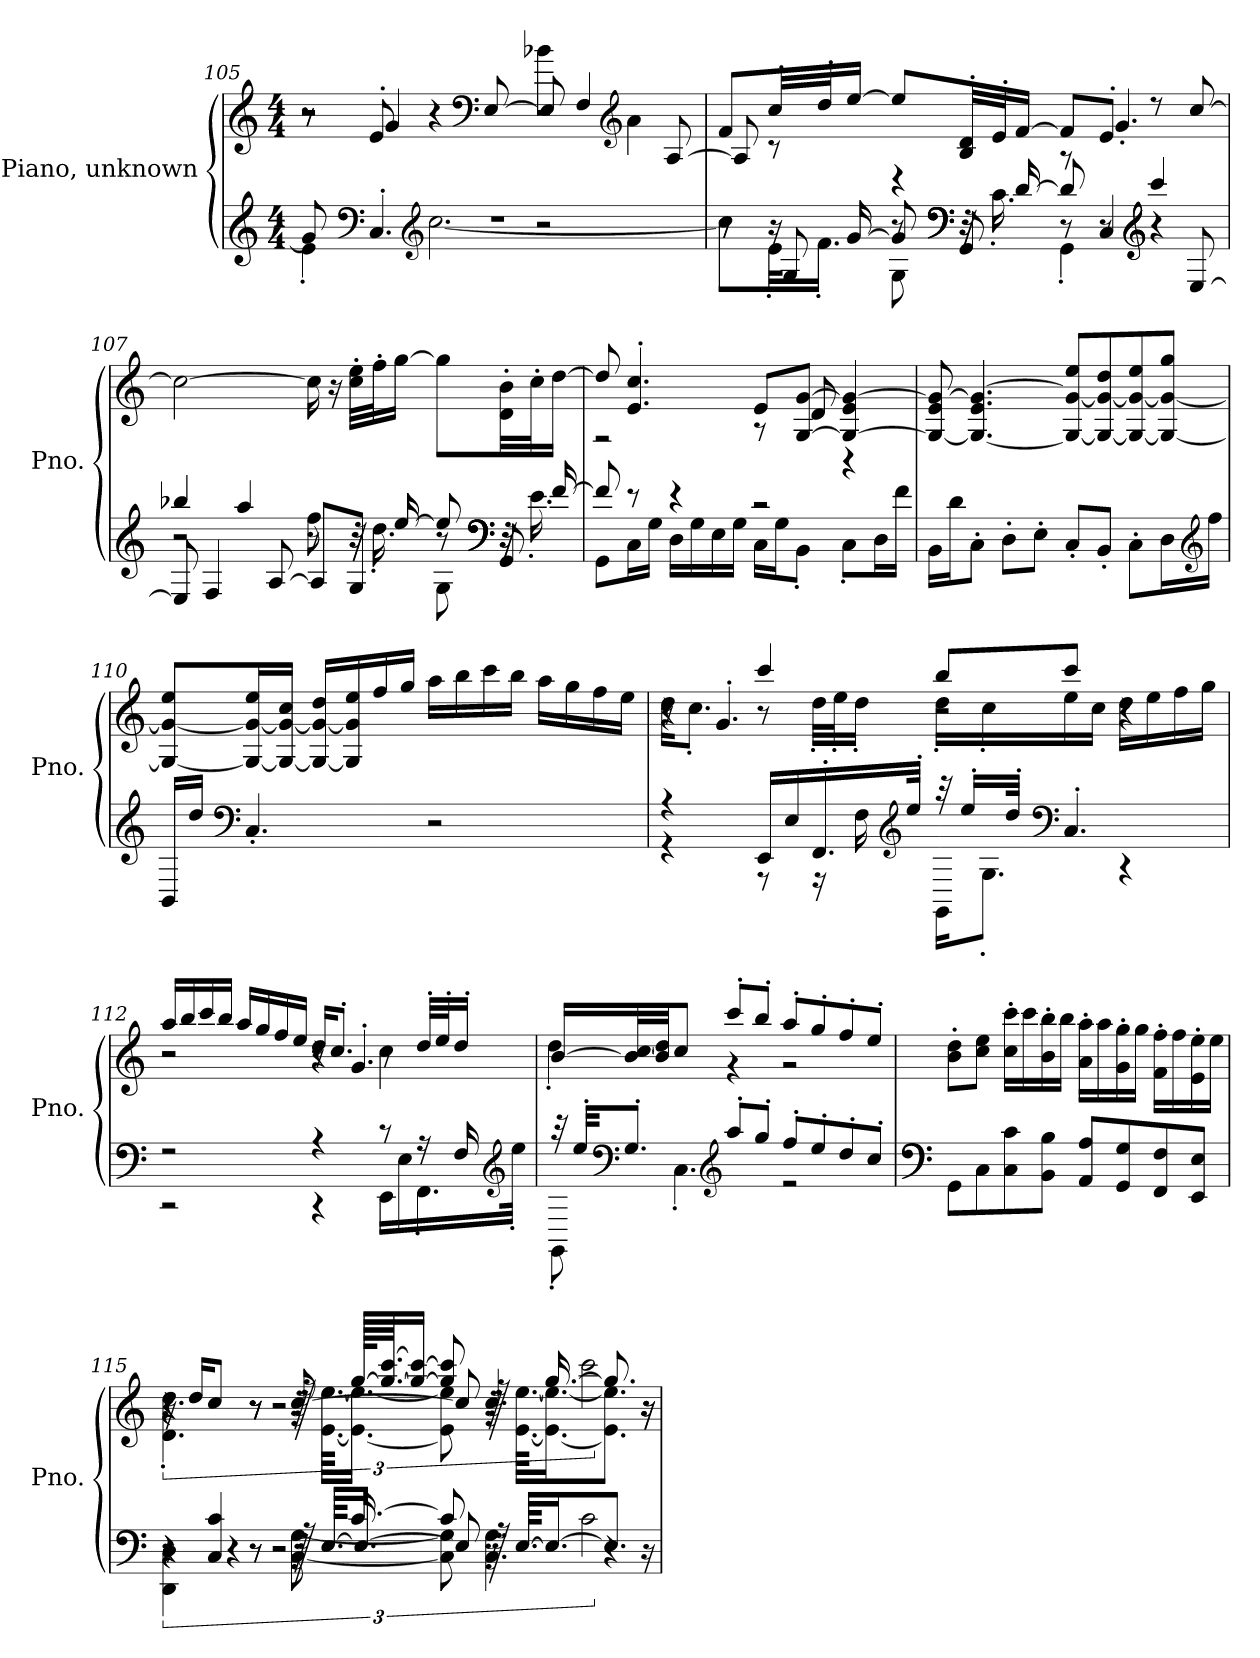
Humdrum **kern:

**kern	**kern
*part1	*part1
*staff2	*staff1
*I"Piano, unknown	*
*I'Pno.	*
!!LO:LB:g=z
*clefG2	*clefG2
*k[]	*k[]
*M4/4	*M4/4
=105	=105
*^	*^
*	*^	*	*^
1r	4e'\	8g/]	8r	2r	8r
*clefF4	*	*	*	*	*
.	.	4.C'/	8e'/	.	4g/
*clefG2	*	*	*	*	*
.	[2.cc\	.	4r	.	.
*	*	*	*clefF4	*	*
.	.	.	.	.	[8E/
.	.	2r	2r	4b-X\	8E/]
.	.	.	.	.	4F/
*	*	*	*clefG2	*	*
.	.	.	.	4a\	.
.	.	.	.	.	[8A/
*	*	*	*	*v	*v
=106	=106	=106	=106	=106
8r	8cc\L]	8r	8f/L	8A/]
16r	32e'\KL	8G/	32cc'/LL	8r
.	16.f'\JJ	.	32dd'/J	.
[16g/	.	.	[16ee/JJ	.
8g/]	8G\	8r	8ee/L]	4r
*clefF4	*	*	*	*
16r	32r	8GG/	32B/' 32d/'LL	.
.	16.c'\	.	32e'/J	.
[16d/	.	.	[16f/JJ	.
8d/]	4GG'\	8r	8f/L]	8r
8r	.	4C/	8e'/J	4.g'/
*clefG2	*	*	*	*
4ccc/	4r	.	8r	.
.	.	[8E/	[8cc/	.
*	*	*	*v	*v
!!LO:LB:g=z
=107	=107	=107	=107
4bb-X/	2r	8E/]	2cc\_
.	.	4F/	.
4aa/	.	.	.
.	.	[8A/	.
8r	8ff\	8A/L]	16cc\]
.	.	.	16r
16r	32r	8G/J	32cc\' 32ee\'LLL
.	16.dd'\	.	32ff'\J
[16ee/	.	.	[16gg\JJ
8ee/]	8G\	8r	8gg\L]
*clefF4	*	*	*
16r	32r	8GG/	32d\' 32b\'LL
.	16.e'\	.	32cc'\J
[16f/	.	.	[16dd\JJ
*	*v	*v	*
=108	=108	=108
*	*	*^
8f/]	8GG\L	8dd/]	2r
8r	16C\L	4.e/' 4.cc/'	.
.	16G\JJ	.	.
4r	16D\LL	.	.
.	16G\	.	.
.	16E\	.	.
.	16G\JJ	.	.
2r	16C\LL	8e/L	8r
.	16G\J	.	.
.	8BB'\J	[8G/ [8g/J	8d/
.	8C'\L	4G/_ 4e/ 4g/_	4r
.	16D\L	.	.
.	16f\JJ	.	.
*v	*v	*	*
*	*v	*v
!!LO:LB:g=z
=109	=109
16BB\LL	8G/_ 8e/ 8g/_
16d\J	.
8C'\J	4.G/_ 4.e/ 4.g/_
8D'\L	.
8E'\J	.
8C'/L	8G/_ 8g/_ 8ee/L
8BB'/J	8G/_ 8g/_ 8dd/
8C'\L	8G/_ 8g/_ 8ee/
16D\L	8G/_ 8g/_ 8gg/J
*clefG2	*
16ff\JJ	.
=110	=110
16BB/LL	8G/_ 8g/_ 8ee/L
16dd/JJ	.
*clefF4	*
4.C'/	16G/_ 16g/_ 16ee/L
.	16G/_ 16g/_ 16cc/JJ
.	16G/_ 16g/_ 16dd/LL
.	16G/] 16g/] 16ee/
.	16ff/
.	16gg/JJ
2r	16aa\LL
.	16bb\
.	16ccc\
.	16bb\JJ
.	16aa\LL
.	16gg\
.	16ff\
.	16ee\JJ
!!LO:LB:g=z
=111	=111
*^	*^
*	*	*	*^
4r	4r	4r	16dd\KL	8r
.	.	.	8.cc'\J	.
.	.	.	.	4.g'/
16EE/LL	8r	4ccc/	8r	.
16E/	.	.	.	.
16.FF'/	16r	.	32dd'\LLL	.
.	.	.	32ee'\J	.
.	16F\	.	16dd'\JJ	.
*clefG2	*	*	*	*
32ee'/JJk	.	.	.	.
32r	16GG\KL	8bb/L	16dd'\LL	2r
16ee'/LL	.	.	.	.
.	8.G'\J	.	16cc'\	.
32dd'/JJk	.	.	.	.
*clefF4	*	*	*	*
4.C'/	.	8ccc/J	16ee\	.
.	.	.	16cc\JJ	.
.	4r	4r	16dd\LL	.
.	.	.	16ee\	.
.	.	.	16ff\	.
.	.	.	16gg\JJ	.
=112	=112	=112	=112	=112
2r	2r	16aa/LL	2r	2r
.	.	16bb/	.	.
.	.	16ccc/	.	.
.	.	16bb/JJ	.	.
.	.	16aa/LL	.	.
.	.	16gg/	.	.
.	.	16ff/	.	.
.	.	16ee/JJ	.	.
4r	4r	16dd/KL	4r	8r
.	.	8.cc'/J	.	.
.	.	.	.	4.g'/
8r	16EE\LL	8r	4cc\	.
.	16E\	.	.	.
16r	16.FF'\	32dd'/LLL	.	.
.	.	32ee'/J	.	.
16F/	.	16dd'/JJ	.	.
*clefG2	*	*	*	*
.	32ee'\JJk	.	.	.
*	*	*	*v	*v
!!LO:PB:g=z
=113	=113	=113	=113
32r	8GG'\	[16b/LL	4dd'\
32ee'/KKL	.	.	.
*clefF4	*	*	*
8.G'/J	.	32b/_ 32cc/L	.
.	.	32b/] 32dd/JJ	.
.	4.C'\	8cc/J	.
*clefG2	*	*	*
8aa'/L	.	8ccc'/L	4r
8gg'/J	.	8bb'/J	.
8ff'/L	2r	8aa'/L	2r
8ee'/	.	8gg'/	.
8dd'/	.	8ff'/	.
8cc'/J	.	8ee'/J	.
*v	*v	*	*
*	*v	*v
=114	=114
*clefF4	*
8GG\L	8b\' 8dd\'L
8C\	8cc\ 8ee\J
8C\ 8c\	16cc\' 16ccc\'LL
.	16ccc\
8BB\ 8B\J	16b\' 16bb\'
.	16bb\JJ
8AA/ 8A/L	16a\' 16aa\'LL
.	16aa\
8GG/ 8G/	16g\' 16gg\'
.	16gg\JJ
8FF/ 8F/	16f\' 16ff\'LL
.	16ff\
8EE/ 8E/J	16e\' 16ee\'
.	16ee\JJ
!!LO:LB:g=z
=115	=115
*^	*^
*	*^	*	*^
*	*	*^	*	*	*^
8r	4r	4r	6DD\ 6D\	16r	6.d\' 6.dd\'	4r	4r
.	.	.	.	16dd/KL	.	.	.
4C/ 4c/	.	.	.	8cc/J	.	.	.
.	.	.	6r	.	.	.	.
.	8r	8r	.	8r	12r	8r	8r
.	.	.	3r	.	3r	.	.
32r	[8C\ [8G\	128r	.	32r	.	[8cc/	128r
.	.	[64.E/KKLL	.	.	.	.	[64.e\ [64.ee\KKLL
[16.c/	.	16.E/JJ_	.	[128gg/KLLLL	.	.	16.e\_ 16.ee\_JJ
.	.	.	.	64.gg/_ [64.ccc/JJ	.	.	.
.	.	.	.	16gg/_ 16ccc/_JJ	.	.	.
8c/]	8C\] 8G\]	8E/]	.	8gg/] 8ccc/]	.	8cc/]	8e\] 8ee\]
128r	4.C\ 4.G\	8r	.	32r	.	4.cc/	128r
[64.E/KKLL	.	.	.	.	.	.	[64.e\ [64.ee\KKLL
16.E/J_	.	.	.	[16.gg/	.	.	16.e\_ 16.ee\_J
.	.	.	3c\	.	3ccc\	.	.
8.E/J]	.	4r	.	8.gg/]	.	.	8.e\] 8.ee\]J
16r	.	.	.	16r	.	.	16r
*v	*v	*v	*v	*	*	*	*
*	*v	*v	*v	*v
=	=
*-	*-
